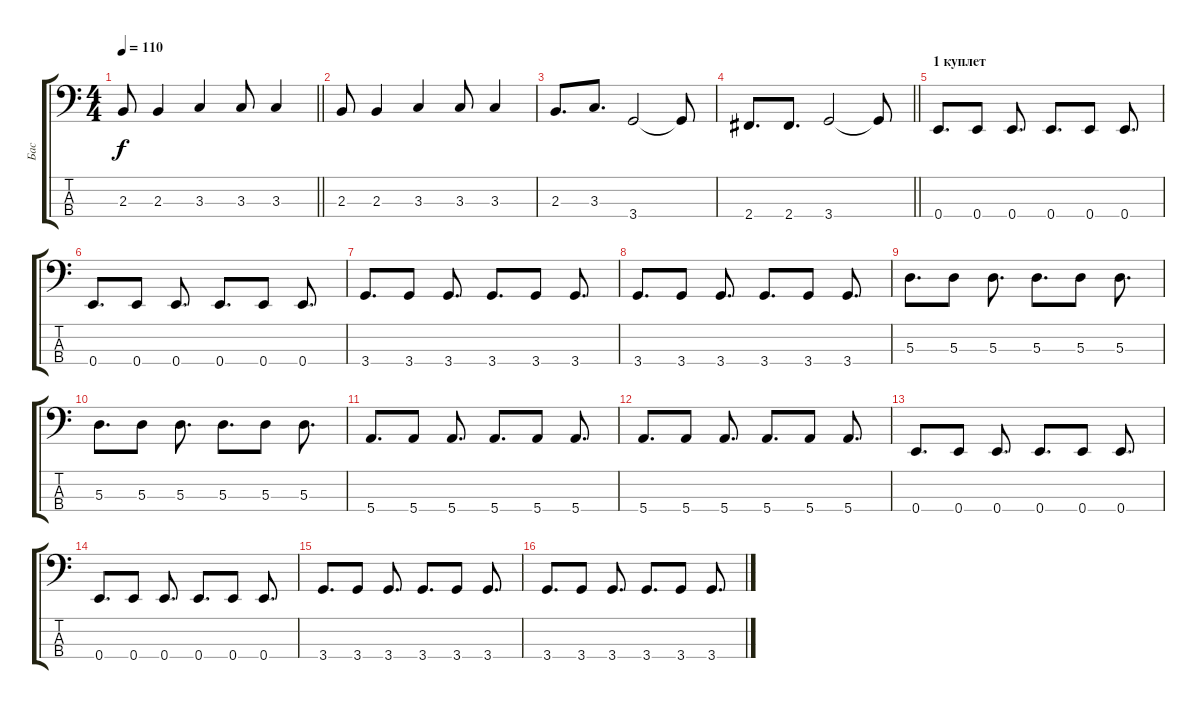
\track ("Бас" "Бас") {instrument electricbassfinger}
\staff {score tabs}
\tuning (G2 D2 A1 E1) {hide}
\ts (4 4)
\tempo 110
\clef f4
\barLineRight lightlight
\ks c
2.3.8{dy f} 2.3.4 3.3.4 3.3.8 3.3.4 |
2.3.8 2.3.4 3.3.4 3.3.8 3.3.4 |
2.3.8{d} 3.3.8{d} 3.4.2 3.4{t}.8 |
\barLineRight lightlight
2.4.8{d} 2.4.8{d} 3.4.2 3.4{t}.8 |
\section ("" "1 куплет")
0.4.8{d} 0.4.8 0.4.8{d} 0.4.8{d} 0.4.8 0.4.8{d} |
0.4.8{d} 0.4.8 0.4.8{d} 0.4.8{d} 0.4.8 0.4.8{d} |
3.4.8{d} 3.4.8 3.4.8{d} 3.4.8{d} 3.4.8 3.4.8{d} |
3.4.8{d} 3.4.8 3.4.8{d} 3.4.8{d} 3.4.8 3.4.8{d} |
5.3.8{d} 5.3.8 5.3.8{d} 5.3.8{d} 5.3.8 5.3.8{d} |
5.3.8{d} 5.3.8 5.3.8{d} 5.3.8{d} 5.3.8 5.3.8{d} |
5.4.8{d} 5.4.8 5.4.8{d} 5.4.8{d} 5.4.8 5.4.8{d} |
5.4.8{d} 5.4.8 5.4.8{d} 5.4.8{d} 5.4.8 5.4.8{d} |
0.4.8{d} 0.4.8 0.4.8{d} 0.4.8{d} 0.4.8 0.4.8{d} |
0.4.8{d} 0.4.8 0.4.8{d} 0.4.8{d} 0.4.8 0.4.8{d} |
3.4.8{d} 3.4.8 3.4.8{d} 3.4.8{d} 3.4.8 3.4.8{d} |
3.4.8{d} 3.4.8 3.4.8{d} 3.4.8{d} 3.4.8 3.4.8{d}
